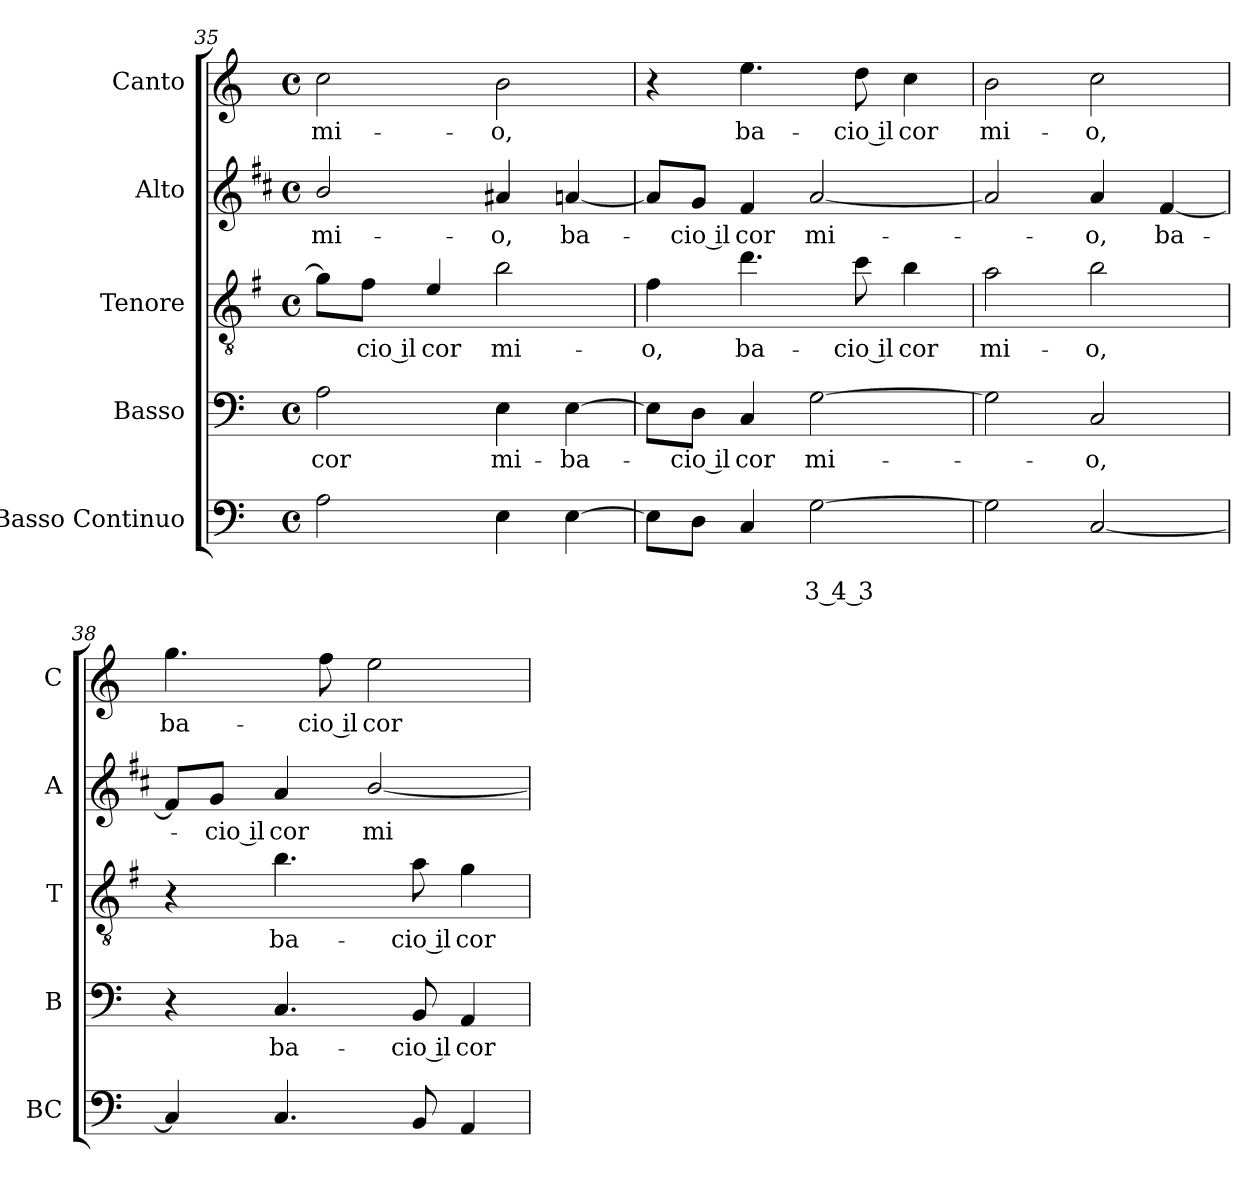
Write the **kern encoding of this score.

**kern	**text	**text	**kern	**text	**kern	**text	**kern	**text	**kern	**text
*part5	*part5	*part5	*part4	*part4	*part3	*part3	*part2	*part2	*part1	*part1
*staff5	*staff5	*staff5	*staff4	*staff4	*staff3	*staff3	*staff2	*staff2	*staff1	*staff1
*I"Basso Continuo	*	*	*I"Basso	*	*I"Tenore	*	*I"Alto	*	*I"Canto	*
*I'BC	*	*	*I'B	*	*I'T	*	*I'A	*	*I'C	*
*clefF4	*	*	*clefF4	*	*clefGv2	*	*clefG2	*	*clefG2	*
*	*	*	*	*	*ITrd4c7	*	*ITrd1c2	*	*	*
*k[]	*	*	*k[]	*	*k[]	*	*k[]	*	*k[]	*
*C:	*	*	*C:	*	*C:	*	*C:	*	*C:	*
*M4/4	*	*	*M4/4	*	*M4/4	*	*M4/4	*	*M4/4	*
*met(c)	*	*	*met(c)	*	*met(c)	*	*met(c)	*	*met(c)	*
=35	=35	=35	=35	=35	=35	=35	=35	=35	=35	=35
!	!	!	!	!LO:LY:b	!	!	!	!	!	!
!	!	!	!	!	!	!	!	!LO:LY:b	!	!
!	!	!	!	!	!	!	!	!	!	!LO:LY:b
2A\	.	.	2A\	cor	8c\L]	.	2a/	mi-	2cc\	mi-
!	!	!	!	!	!	!LO:LY:b	!	!	!	!
.	.	.	.	.	8B\J	-cio il	.	.	.	.
!	!	!	!	!	!	!LO:LY:b	!	!	!	!
.	.	.	.	.	4A/	cor	.	.	.	.
!	!	!	!	!LO:LY:b	!	!	!	!	!	!
!	!	!	!	!	!	!LO:LY:b	!	!	!	!
!	!	!	!	!	!	!	!	!LO:LY:b	!	!
!	!	!	!	!	!	!	!	!	!	!LO:LY:b
4E\	.	.	4E\	mi-	2e\	mi-	4g#X/	-o,	2b\	-o,
!	!	!	!	!LO:LY:b	!	!	!	!	!	!
!	!	!	!	!	!	!	!	!LO:LY:b	!	!
[4E\	.	.	[4E\	-ba-	.	.	[4gn/	ba-	.	.
=36	=36	=36	=36	=36	=36	=36	=36	=36	=36	=36
!	!	!	!	!	!	!LO:LY:b	!	!	!	!
8E\L]	.	.	8E\L]	.	4B\	-o,	8g/L]	.	4r	.
!	!	!	!	!LO:LY:b	!	!	!	!	!	!
!	!	!	!	!	!	!	!	!LO:LY:b	!	!
8D\J	.	.	8D\J	-cio il	.	.	8f/J	-cio il	.	.
!	!	!	!	!LO:LY:b	!	!	!	!	!	!
!	!	!	!	!	!	!LO:LY:b	!	!	!	!
!	!	!	!	!	!	!	!	!LO:LY:b	!	!
!	!	!	!	!	!	!	!	!	!	!LO:LY:b
4C/	.	.	4C/	cor	4.g\	ba-	4e/	cor	4.ee\	ba-
!	!	!LO:LY:b	!	!	!	!	!	!	!	!
!	!	!	!	!LO:LY:b	!	!	!	!	!	!
!	!	!	!	!	!	!	!	!LO:LY:b	!	!
[2G\	.	3 4 3	[2G\	mi-	.	.	[2g/	mi-	.	.
!	!	!	!	!	!	!LO:LY:b	!	!	!	!
!	!	!	!	!	!	!	!	!	!	!LO:LY:b
.	.	.	.	.	8f\	-cio il	.	.	8dd\	-cio il
!	!	!	!	!	!	!LO:LY:b	!	!	!	!
!	!	!	!	!	!	!	!	!	!	!LO:LY:b
.	.	.	.	.	4e\	cor	.	.	4cc\	cor
=37	=37	=37	=37	=37	=37	=37	=37	=37	=37	=37
!	!	!	!	!	!	!LO:LY:b	!	!	!	!
!	!	!	!	!	!	!	!	!	!	!LO:LY:b
2G\]	.	.	2G\]	.	2d\	mi-	2g/]	.	2b\	mi-
!	!	!	!	!LO:LY:b	!	!	!	!	!	!
!	!	!	!	!	!	!LO:LY:b	!	!	!	!
!	!	!	!	!	!	!	!	!LO:LY:b	!	!
!	!	!	!	!	!	!	!	!	!	!LO:LY:b
[2C/	.	.	2C/	-o,	2e\	-o,	4g/	-o,	2cc\	-o,
!	!	!	!	!	!	!	!	!LO:LY:b	!	!
.	.	.	.	.	.	.	[4e/	ba-	.	.
!!LO:LB:g=z
=38	=38	=38	=38	=38	=38	=38	=38	=38	=38	=38
!	!	!	!	!	!	!	!	!	!	!LO:LY:b
4C/]	.	.	4r	.	4r	.	8e/L]	.	4.gg\	ba-
!	!	!	!	!	!	!	!	!LO:LY:b	!	!
.	.	.	.	.	.	.	8f/J	-cio il	.	.
!	!	!	!	!LO:LY:b	!	!	!	!	!	!
!	!	!	!	!	!	!LO:LY:b	!	!	!	!
!	!	!	!	!	!	!	!	!LO:LY:b	!	!
4.C/	.	.	4.C/	ba-	4.e\	ba-	4g/	cor	.	.
!	!	!	!	!	!	!	!	!	!	!LO:LY:b
.	.	.	.	.	.	.	.	.	8ff\	-cio il
!	!	!	!	!	!	!	!	!LO:LY:b	!	!
!	!	!	!	!	!	!	!	!	!	!LO:LY:b
.	.	.	.	.	.	.	[2a/	mi-	2ee\	cor
!	!	!	!	!LO:LY:b	!	!	!	!	!	!
!	!	!	!	!	!	!LO:LY:b	!	!	!	!
8BB/	.	.	8BB/	-cio il	8d\	-cio il	.	.	.	.
!	!	!	!	!LO:LY:b	!	!	!	!	!	!
!	!	!	!	!	!	!LO:LY:b	!	!	!	!
4AA/	.	.	4AA/	cor	4c\	cor	.	.	.	.
=	=	=	=	=	=	=	=	=	=	=
*-	*-	*-	*-	*-	*-	*-	*-	*-	*-	*-
